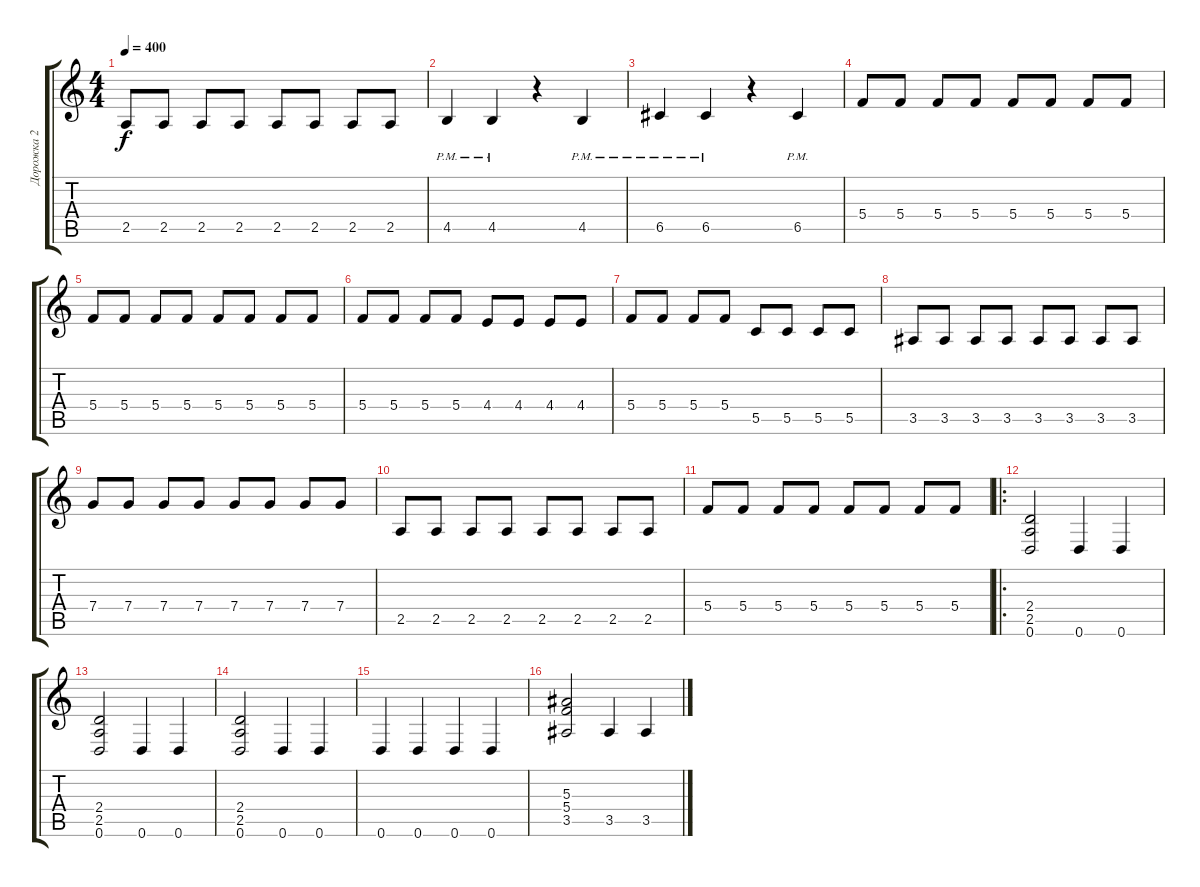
\track ("Дорожка 2" "Дорожка 2") {instrument overdrivenguitar}
\staff {score tabs}
\tuning (D4 A3 F3 C3 G2 D2) {hide}
\ts (4 4)
\tempo 400
\clef g2
\ks c
2.5.8{dy f} 2.5.8 2.5.8 2.5.8 2.5.8 2.5.8 2.5.8 2.5.8 |
4.5{pm}.4 4.5{pm}.4 r.4 4.5{pm}.4 |
6.5{pm}.4 6.5{pm}.4 r.4 6.5{pm}.4 |
5.4.8 5.4.8 5.4.8 5.4.8 5.4.8 5.4.8 5.4.8 5.4.8 |
5.4.8 5.4.8 5.4.8 5.4.8 5.4.8 5.4.8 5.4.8 5.4.8 |
5.4.8 5.4.8 5.4.8 5.4.8 4.4.8 4.4.8 4.4.8 4.4.8 |
5.4.8 5.4.8 5.4.8 5.4.8 5.5.8 5.5.8 5.5.8 5.5.8 |
3.5.8 3.5.8 3.5.8 3.5.8 3.5.8 3.5.8 3.5.8 3.5.8 |
7.4.8 7.4.8 7.4.8 7.4.8 7.4.8 7.4.8 7.4.8 7.4.8 |
2.5.8 2.5.8 2.5.8 2.5.8 2.5.8 2.5.8 2.5.8 2.5.8 |
5.4.8 5.4.8 5.4.8 5.4.8 5.4.8 5.4.8 5.4.8 5.4.8 |
\ro
(2.4 2.5 0.6).2 0.6.4 0.6.4 |
(2.4 2.5 0.6).2 0.6.4 0.6.4 |
(2.4 2.5 0.6).2 0.6.4 0.6.4 |
0.6.4 0.6.4 0.6.4 0.6.4 |
(5.3 5.4 3.5).2 3.5.4 3.5.4
